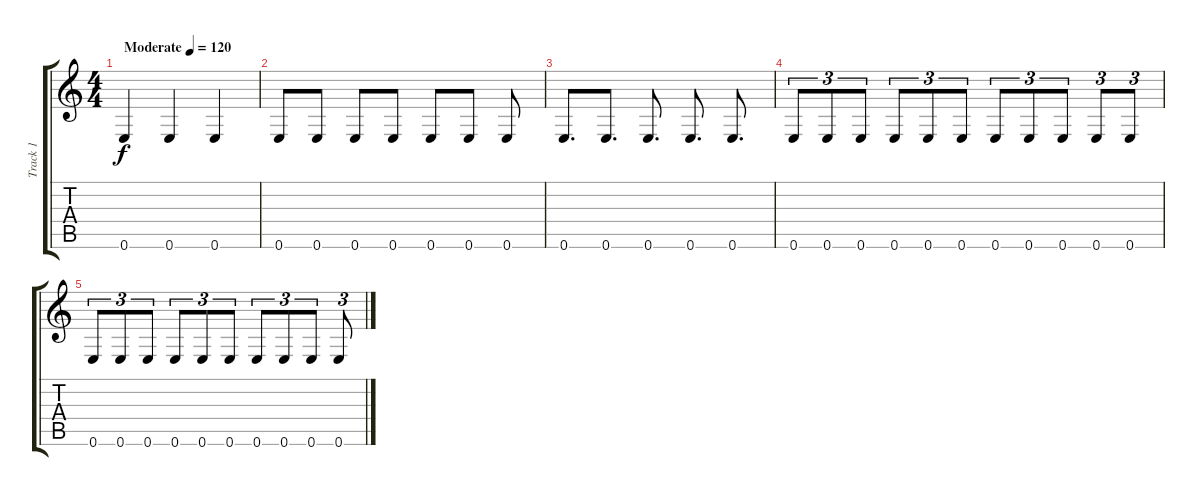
\track ("Track 1" "Track 1") {instrument acousticguitarsteel}
\staff {score tabs}
\tuning (E4 B3 G3 D3 A2 E2) {hide}
\ts (4 4)
\tempo (120 "Moderate")
\clef g2
\ks c
0.6.4{dy f instrument acousticguitarsteel} 0.6.4 0.6.4 |
0.6.8 0.6.8 0.6.8 0.6.8 0.6.8 0.6.8 0.6.8 |
0.6.8{d} 0.6.8{d} 0.6.8{d} 0.6.8{d} 0.6.8{d} |
0.6.8{tu (3 2)} 0.6.8{tu (3 2)} 0.6.8{tu (3 2)} 0.6.8{tu (3 2)} 0.6.8{tu (3 2)} 0.6.8{tu (3 2)} 0.6.8{tu (3 2)} 0.6.8{tu (3 2)} 0.6.8{tu (3 2)} 0.6.8{tu (3 2)} 0.6.8{tu (3 2)} |
0.6.8{tu (3 2)} 0.6.8{tu (3 2)} 0.6.8{tu (3 2)} 0.6.8{tu (3 2)} 0.6.8{tu (3 2)} 0.6.8{tu (3 2)} 0.6.8{tu (3 2)} 0.6.8{tu (3 2)} 0.6.8{tu (3 2)} 0.6.8{tu (3 2)}
